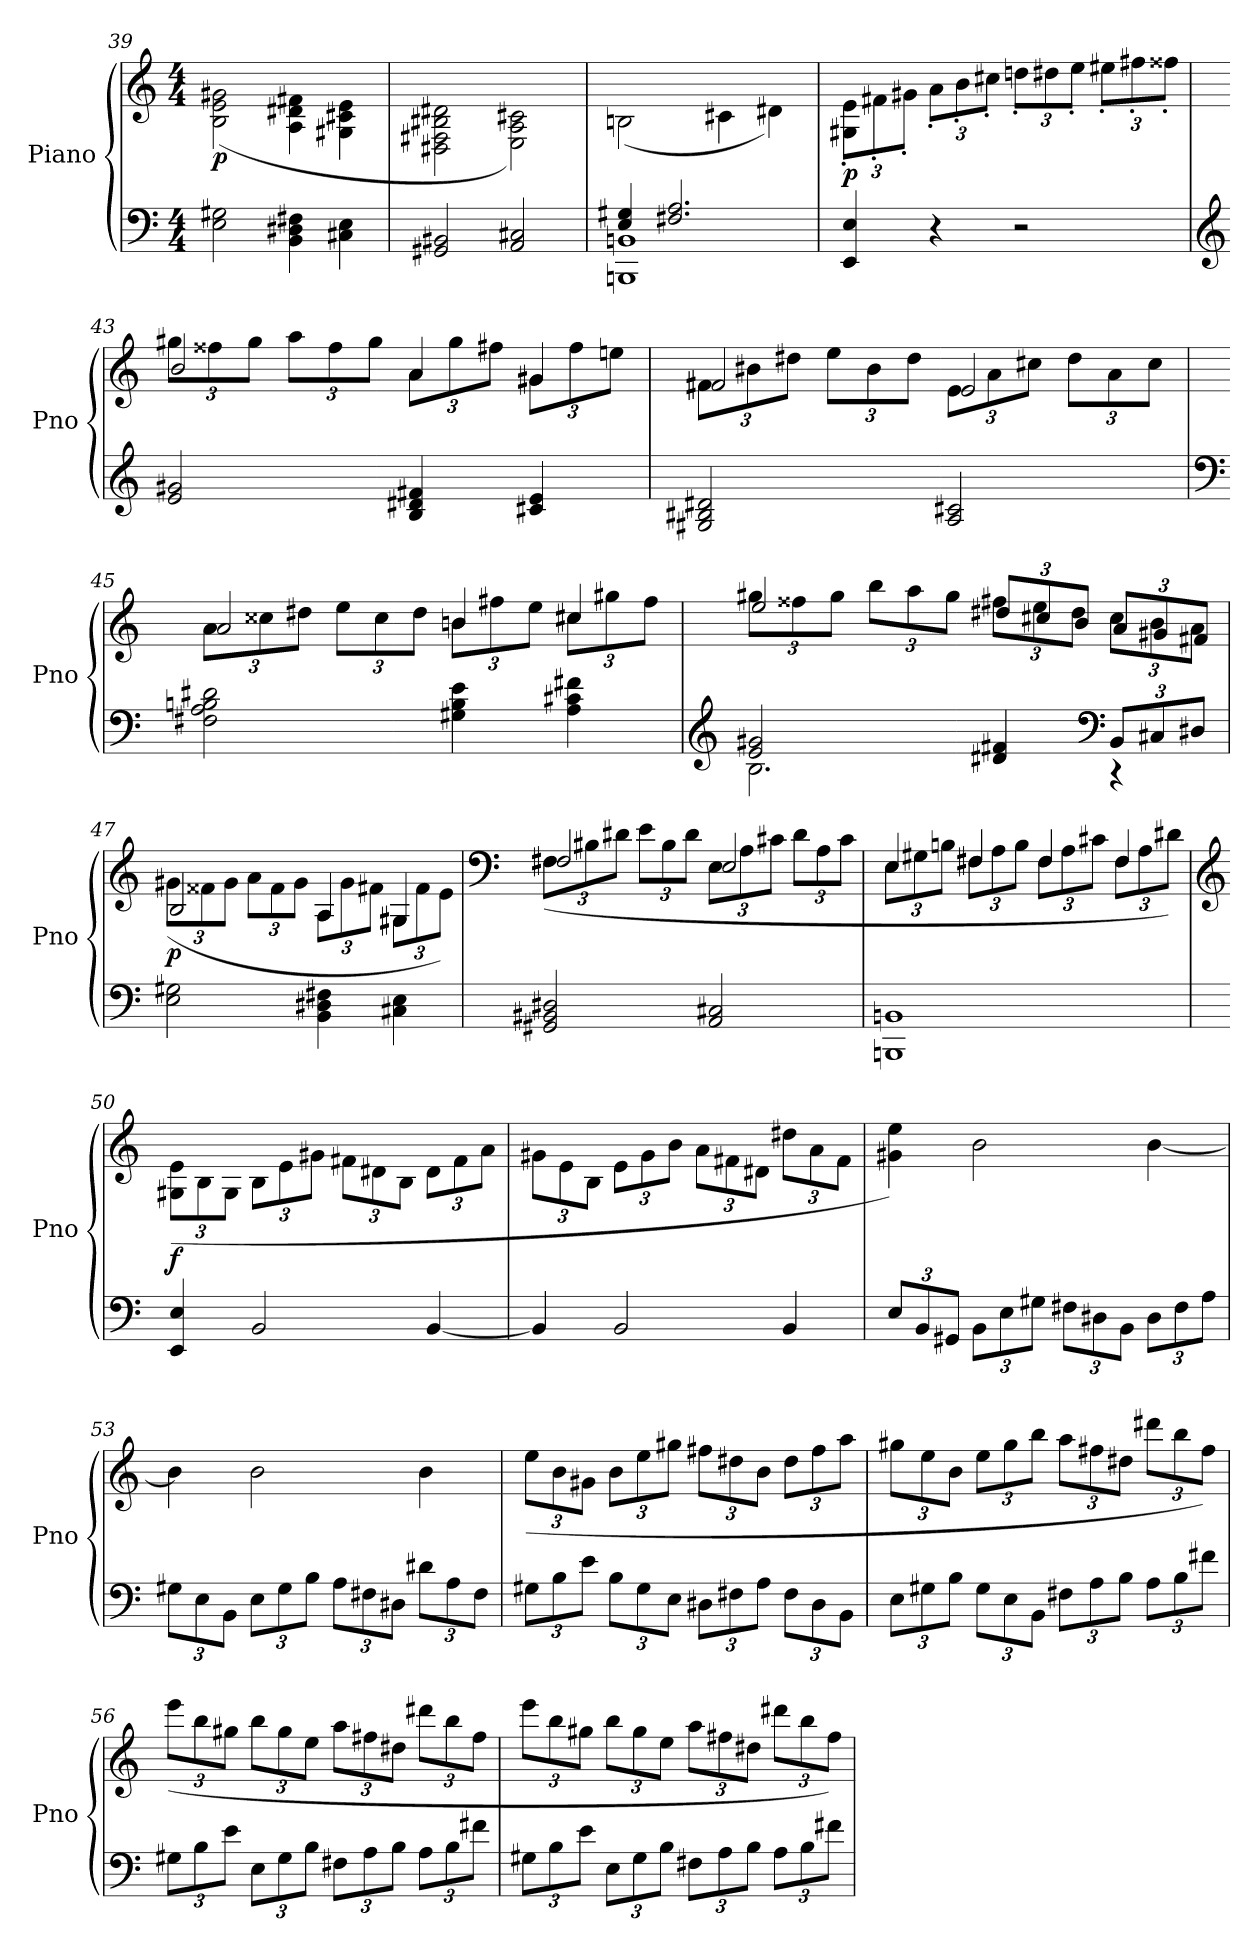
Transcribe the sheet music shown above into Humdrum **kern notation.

**kern	**kern	**dynam
*part1	*part1	*part1
*staff2	*staff1	*staff1/2
*I"Piano	*	*
*I'Pno	*	*
*clefF4	*clefG2	*
*k[]	*k[]	*
*M4/4	*M4/4	*
=39	=39	=39
*	*^	*
!	!	!	!LO:DY:b
2E\ 2G#X\	1ryy	(<2B\ 2e\ 2g#X\	p
4BB\ 4D#X\ 4F#X\	.	4A\ 4d#X\ 4f#X\	.
4C#X\ 4E\	.	4G#X\ 4c#X\ 4e\	.
=40	=40	=40	=40
2GG#X/ 2BB#X/	1ryy	2D#X\ 2F#X\ 2B#X\ 2d#X\	.
2AA/ 2C#X/	.	2E\ 2A\ 2c#X\)	.
=41	=41	=41	=41
*^	*	*	*
4E/ 4G#X/	1BBBn 1BBn	1ryy	(<2Bn\	.
2.F#X/ 2.A/	.	.	.	.
.	.	.	4c#X\	.
.	.	.	4d#X\)	.
*v	*v	*	*	*
!!LO:LB:g=z	!!
=42	=42	=42	=42
*	*	*Xbrackettup	*
!	!	!	!LO:DY:b
4EE/ 4E/	1ryy	12G#X\' 12e\'L	p
.	.	12f#X'\	.
.	.	12g#X'\J	.
4r	.	12a'\L	.
.	.	12b'\	.
.	.	12cc#X'\J	.
2r	.	12ddn'\L	.
.	.	12dd#X\	.
.	.	12ee'\J	.
.	.	12ee#X'\L	.
.	.	12ff#X'\	.
.	.	12ff##X'\J	.
*	*v	*v	*
=43	=43	=43
*clefG2	*	*
*	*^	*
*	*	*^	*
2e/ 2g#X/	1ryy	12gg#X\L	2b/	.
.	.	12ff##X\	.	.
.	.	12gg#\J	.	.
.	.	12aa\L	.	.
.	.	12ff##\	.	.
.	.	12gg#\J	.	.
4B/ 4d#X/ 4f#X/	.	12a\L	4a/	.
.	.	12gg#\	.	.
.	.	12ff#X\J	.	.
4c#X/ 4e/	.	12g#X\L	4g#/	.
.	.	12ff#\	.	.
.	.	12een\J	.	.
!!LO:LB:g=z	!!	!!
=44	=44	=44	=44	=44
2G#X/ 2B#X/ 2d#X/	1ryy	12f#X\L	2f#/	.
.	.	12b#X\	.	.
.	.	12dd#X\J	.	.
.	.	12ee\L	.	.
.	.	12b#\	.	.
.	.	12dd#\J	.	.
2A/ 2c#X/	.	12e\L	2e/	.
.	.	12a\	.	.
.	.	12cc#X\J	.	.
.	.	12dd#\L	.	.
.	.	12a\	.	.
.	.	12cc#\J	.	.
=45	=45	=45	=45	=45
*clefF4	*	*	*	*
2F#X\ 2A\ 2Bn\ 2d#X\	1ryy	12a\L	2a/	.
.	.	12cc##X\	.	.
.	.	12dd#X\J	.	.
.	.	12ee\L	.	.
.	.	12cc##\	.	.
.	.	12dd#\J	.	.
4G#X\ 4B\ 4e\	.	12bn\L	4b/	.
.	.	12ff#X\	.	.
.	.	12ee\J	.	.
4A\ 4c#X\ 4f#X\	.	12cc#X\L	4cc#/	.
.	.	12gg#X\	.	.
.	.	12ff#\J	.	.
!!LO:PB:g=z	!!	!!
=46	=46	=46	=46	=46
*clefG2	*	*	*	*
*^	*	*	*	*
2e/ 2g#X/	2.B\	1ryy	12gg#X\L	2ee/	.
.	.	.	12ff##X\	.	.
.	.	.	12gg#\J	.	.
.	.	.	12bb\L	.	.
.	.	.	12aa\	.	.
.	.	.	12gg#\J	.	.
4d#X/ 4f#X/	.	.	12ff#X\L	12dd#X/L	.
.	.	.	12ee\	12cc#X/	.
.	.	.	12dd#\J	12b/J	.
*clefF4	*	*	*	*	*
*Xbrackettup	*	*	*	*	*
12BB/L	4r	.	12cc#\L	12a/L	.
12C#X/	.	.	12b\	12g#X/	.
12D#X/J	.	.	12a\J	12f#X/J	.
*v	*v	*	*	*	*
=47	=47	=47	=47	=47
!	!	!	!	!LO:DY:b
2E\ 2G#X\	1ryy	(<12g#X\L	2B/	p
.	.	12f##X\	.	.
.	.	12g#\J	.	.
.	.	12a\L	.	.
.	.	12f##\	.	.
.	.	12g#\J	.	.
4BB\ 4D#X\ 4F#X\	.	12A\L	4A/	.
.	.	12g#\	.	.
.	.	12f#X\J	.	.
4C#X\ 4E\	.	12G#X\L	4G#/	.
.	.	12f#\	.	.
.	.	12e\J)	.	.
!!LO:LB:g=z	!!	!!
=48	=48	=48	=48	=48
*	*clefF4	*	*	*
2GG#X/ 2BB#X/ 2D#X/	1ryy	(<12F#X\L	2F#/	.
.	.	12B#X\	.	.
.	.	12d#X\J	.	.
.	.	12e\L	.	.
.	.	12B#\	.	.
.	.	12d#\J	.	.
2AA/ 2C#X/	.	12E\L	2E/	.
.	.	12A\	.	.
.	.	12c#X\J	.	.
.	.	12d#\L	.	.
.	.	12A\	.	.
.	.	12c#\J	.	.
=49	=49	=49	=49	=49
1BBBn 1BBn	1ryy	12E\L	4E/	.
.	.	12G#X\	.	.
.	.	12Bn\J	.	.
.	.	12F#X\L	4F#/	.
.	.	12A\	.	.
.	.	12B\J	.	.
.	.	12F#\L	4F#/	.
.	.	12A\	.	.
.	.	12c#X\J	.	.
.	.	12F#\L	4F#/	.
.	.	12A\	.	.
.	.	12d#X\J)	.	.
*	*v	*v	*v	*
!!LO:LB:g=z
=50	=50	=50
*	*clefG2	*
*	*^	*
!	!	!	!LO:DY:b
4EE/ 4E/	1ryy	(<12G#X\ 12e\L	f
.	.	12B\	.
.	.	12G#\J	.
2BB/	.	12B\L	.
.	.	12e\	.
.	.	12g#X\J	.
.	.	12f#X\L	.
.	.	12d#X\	.
.	.	12B\J	.
[4BB/	.	12d#\L	.
.	.	12f#\	.
.	.	12a\J	.
=51	=51	=51	=51
4BB/]	1ryy	12g#X\L	.
.	.	12e\	.
.	.	12B\J	.
2BB/	.	12e\L	.
.	.	12g#\	.
.	.	12b\J	.
.	.	12a\L	.
.	.	12f#X\	.
.	.	12d#X\J	.
4BB/	.	12dd#X\L	.
.	.	12a\	.
.	.	12f#\J	.
=52	=52	=52	=52
12E/L	1ryy	4g#X\ 4ee\)	.
12BB/	.	.	.
12GG#X/J	.	.	.
12BB\L	.	2b\	.
12E\	.	.	.
12G#X\J	.	.	.
12F#X\L	.	.	.
12D#X\	.	.	.
12BB\J	.	.	.
12D#\L	.	[4b\	.
12F#\	.	.	.
12A\J	.	.	.
!!LO:LB:g=z	!!
=53	=53	=53	=53
12G#X\L	1ryy	4b\]	.
12E\	.	.	.
12BB\J	.	.	.
12E\L	.	2b\	.
12G#\	.	.	.
12B\J	.	.	.
12A\L	.	.	.
12F#X\	.	.	.
12D#X\J	.	.	.
12d#X\L	.	4b\	.
12A\	.	.	.
12F#\J	.	.	.
=54	=54	=54	=54
12G#X\L	1ryy	(<12ee\L	.
12B\	.	12b\	.
12e\J	.	12g#X\J	.
12B\L	.	12b\L	.
12G#\	.	12ee\	.
12E\J	.	12gg#X\J	.
12D#X\L	.	12ff#X\L	.
12F#X\	.	12dd#X\	.
12A\J	.	12b\J	.
12F#\L	.	12dd#\L	.
12D#\	.	12ff#\	.
12BB\J	.	12aa\J	.
!!LO:LB:g=z	!!
=55	=55	=55	=55
12E\L	1ryy	12gg#X\L	.
12G#X\	.	12ee\	.
12B\J	.	12b\J	.
12G#\L	.	12ee\L	.
12E\	.	12gg#\	.
12BB\J	.	12bb\J	.
12F#X\L	.	12aa\L	.
12A\	.	12ff#X\	.
12B\J	.	12dd#X\J	.
12A\L	.	12ddd#X\L	.
12B\	.	12bb\	.
12f#X\J	.	12ff#\J)	.
=56	=56	=56	=56
12G#X\L	1ryy	(<12eee\L	.
12B\	.	12bb\	.
12e\J	.	12gg#X\J	.
12E\L	.	12bb\L	.
12G#\	.	12gg#\	.
12B\J	.	12ee\J	.
12F#X\L	.	12aa\L	.
12A\	.	12ff#X\	.
12B\J	.	12dd#X\J	.
12A\L	.	12ddd#X\L	.
12B\	.	12bb\	.
12f#X\J	.	12ff#\J	.
!!LO:PB:g=z	!!
=57	=57	=57	=57
12G#X\L	1ryy	12eee\L	.
12B\	.	12bb\	.
12e\J	.	12gg#X\J	.
12E\L	.	12bb\L	.
12G#\	.	12gg#\	.
12B\J	.	12ee\J	.
12F#X\L	.	12aa\L	.
12A\	.	12ff#X\	.
12B\J	.	12dd#X\J	.
12A\L	.	12ddd#X\L	.
12B\	.	12bb\	.
12f#X\J	.	12ff#\J)	.
*	*v	*v	*
=	=	=
*-	*-	*-
